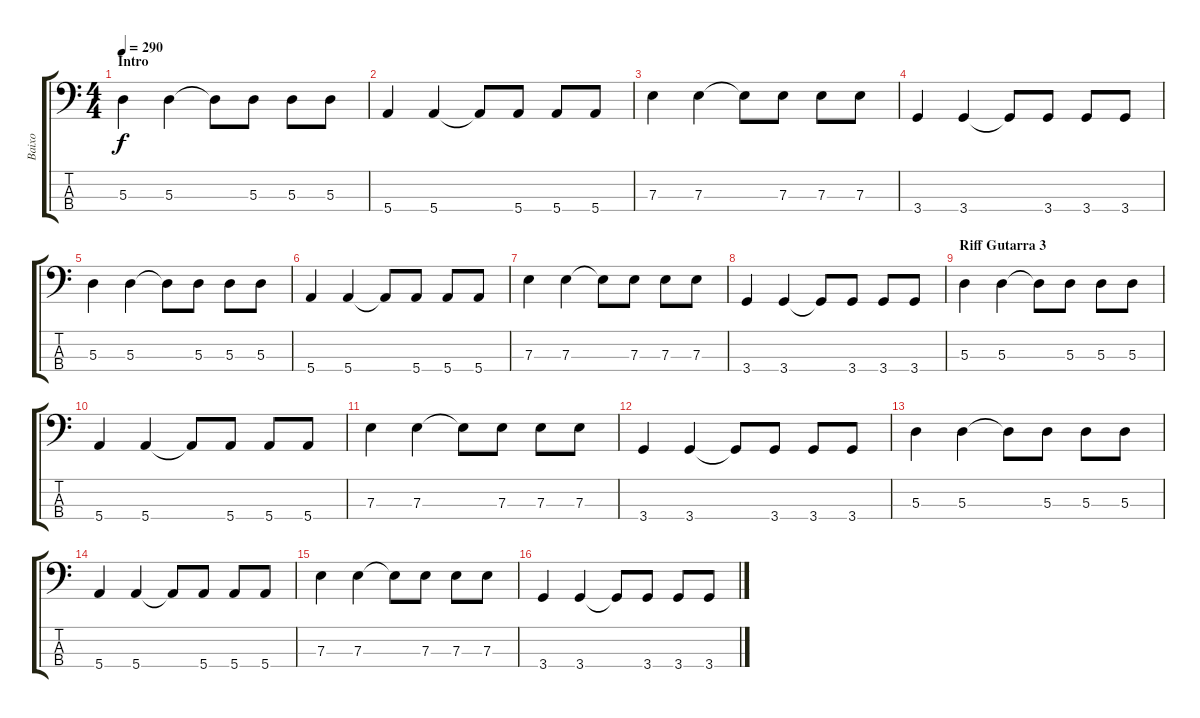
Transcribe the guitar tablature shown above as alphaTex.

\track ("Baixo" "Baixo") {instrument electricbasspick}
\staff {score tabs}
\tuning (G2 D2 A1 E1) {hide}
\ts (4 4)
\section ("" "Intro")
\tempo 290
\clef f4
\ks c
5.3.4{dy f instrument electricbasspick} 5.3.4 5.3{t}.8 5.3.8 5.3.8 5.3.8 |
5.4.4 5.4.4 5.4{t}.8 5.4.8 5.4.8 5.4.8 |
7.3.4 7.3.4 7.3{t}.8 7.3.8 7.3.8 7.3.8 |
3.4.4 3.4.4 3.4{t}.8 3.4.8 3.4.8 3.4.8 |
5.3.4 5.3.4 5.3{t}.8 5.3.8 5.3.8 5.3.8 |
5.4.4 5.4.4 5.4{t}.8 5.4.8 5.4.8 5.4.8 |
7.3.4 7.3.4 7.3{t}.8 7.3.8 7.3.8 7.3.8 |
3.4.4 3.4.4 3.4{t}.8 3.4.8 3.4.8 3.4.8 |
\section ("" "Riff Gutarra 3")
5.3.4 5.3.4 5.3{t}.8 5.3.8 5.3.8 5.3.8 |
5.4.4 5.4.4 5.4{t}.8 5.4.8 5.4.8 5.4.8 |
7.3.4 7.3.4 7.3{t}.8 7.3.8 7.3.8 7.3.8 |
3.4.4 3.4.4 3.4{t}.8 3.4.8 3.4.8 3.4.8 |
5.3.4 5.3.4 5.3{t}.8 5.3.8 5.3.8 5.3.8 |
5.4.4 5.4.4 5.4{t}.8 5.4.8 5.4.8 5.4.8 |
7.3.4 7.3.4 7.3{t}.8 7.3.8 7.3.8 7.3.8 |
3.4.4 3.4.4 3.4{t}.8 3.4.8 3.4.8 3.4.8
